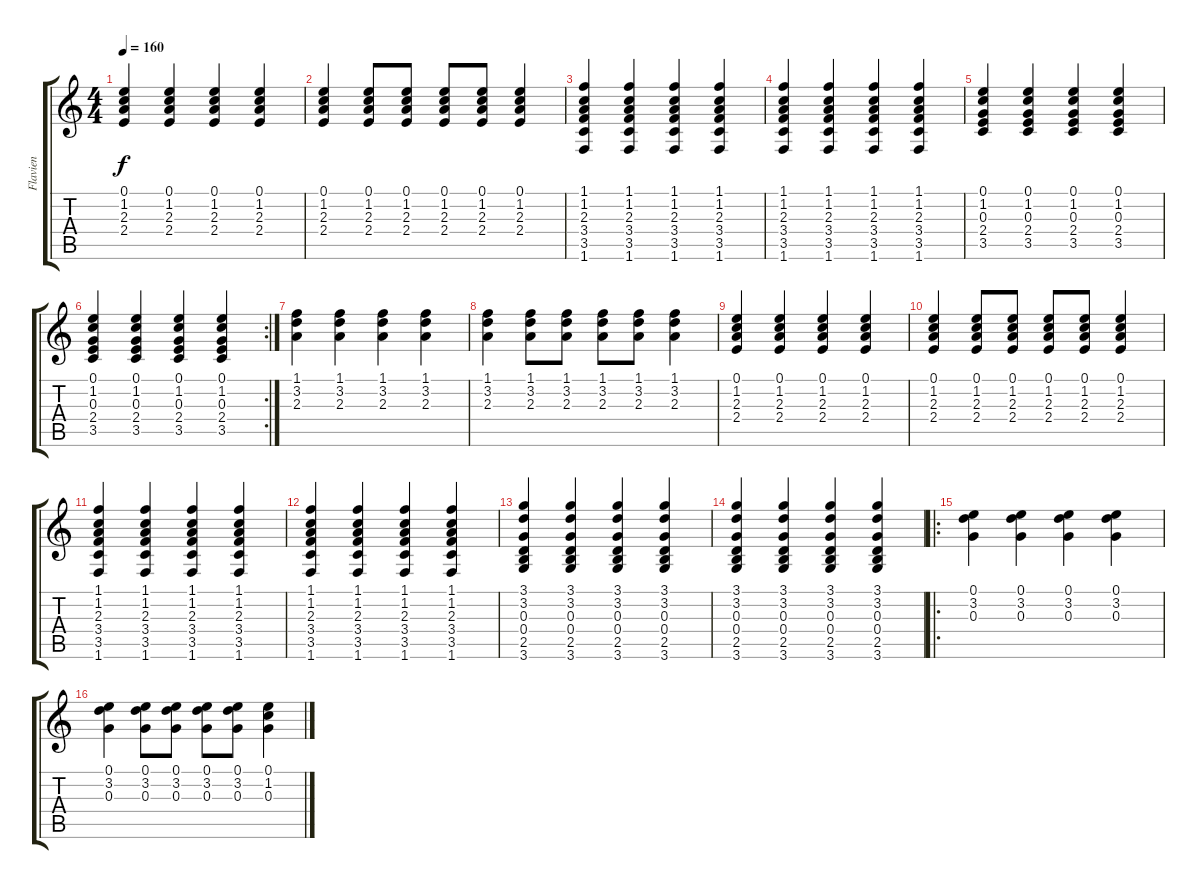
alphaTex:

\track ("Flavien" "Flavien") {instrument overdrivenguitar}
\staff {score tabs}
\tuning (E4 B3 G3 D3 A2 E2) {hide}
\ts (4 4)
\tempo 160
\clef g2
\ks c
(0.1 1.2 2.3 2.4).4{dy f} (0.1 1.2 2.3 2.4).4 (0.1 1.2 2.3 2.4).4 (0.1 1.2 2.3 2.4).4 |
(0.1 1.2 2.3 2.4).4 (0.1 1.2 2.3 2.4).8 (0.1 1.2 2.3 2.4).8 (0.1 1.2 2.3 2.4).8 (0.1 1.2 2.3 2.4).8 (0.1 1.2 2.3 2.4).4 |
(1.1 1.2 2.3 3.4 3.5 1.6).4 (1.1 1.2 2.3 3.4 3.5 1.6).4 (1.1 1.2 2.3 3.4 3.5 1.6).4 (1.1 1.2 2.3 3.4 3.5 1.6).4 |
(1.1 1.2 2.3 3.4 3.5 1.6).4 (1.1 1.2 2.3 3.4 3.5 1.6).4 (1.1 1.2 2.3 3.4 3.5 1.6).4 (1.1 1.2 2.3 3.4 3.5 1.6).4 |
(0.1 1.2 0.3 2.4 3.5).4 (0.1 1.2 0.3 2.4 3.5).4 (0.1 1.2 0.3 2.4 3.5).4 (0.1 1.2 0.3 2.4 3.5).4 |
\rc 2
(0.1 1.2 0.3 2.4 3.5).4 (0.1 1.2 0.3 2.4 3.5).4 (0.1 1.2 0.3 2.4 3.5).4 (0.1 1.2 0.3 2.4 3.5).4 |
(1.1 3.2 2.3).4 (1.1 3.2 2.3).4 (1.1 3.2 2.3).4 (1.1 3.2 2.3).4 |
(1.1 3.2 2.3).4 (1.1 3.2 2.3).8 (1.1 3.2 2.3).8 (1.1 3.2 2.3).8 (1.1 3.2 2.3).8 (1.1 3.2 2.3).4 |
(0.1 1.2 2.3 2.4).4 (0.1 1.2 2.3 2.4).4 (0.1 1.2 2.3 2.4).4 (0.1 1.2 2.3 2.4).4 |
(0.1 1.2 2.3 2.4).4 (0.1 1.2 2.3 2.4).8 (0.1 1.2 2.3 2.4).8 (0.1 1.2 2.3 2.4).8 (0.1 1.2 2.3 2.4).8 (0.1 1.2 2.3 2.4).4 |
(1.1 1.2 2.3 3.4 3.5 1.6).4 (1.1 1.2 2.3 3.4 3.5 1.6).4 (1.1 1.2 2.3 3.4 3.5 1.6).4 (1.1 1.2 2.3 3.4 3.5 1.6).4 |
(1.1 1.2 2.3 3.4 3.5 1.6).4 (1.1 1.2 2.3 3.4 3.5 1.6).4 (1.1 1.2 2.3 3.4 3.5 1.6).4 (1.1 1.2 2.3 3.4 3.5 1.6).4 |
(3.1 3.2 0.3 0.4 2.5 3.6).4 (3.1 3.2 0.3 0.4 2.5 3.6).4 (3.1 3.2 0.3 0.4 2.5 3.6).4 (3.1 3.2 0.3 0.4 2.5 3.6).4 |
(3.1 3.2 0.3 0.4 2.5 3.6).4 (3.1 3.2 0.3 0.4 2.5 3.6).4 (3.1 3.2 0.3 0.4 2.5 3.6).4 (3.1 3.2 0.3 0.4 2.5 3.6).4 |
\ro
(0.1 3.2 0.3).4 (0.1 3.2 0.3).4 (0.1 3.2 0.3).4 (0.1 3.2 0.3).4 |
(0.1 3.2 0.3).4 (0.1 3.2 0.3).8 (0.1 3.2 0.3).8 (0.1 3.2 0.3).8 (0.1 3.2 0.3).8 (0.1 1.2 0.3).4
